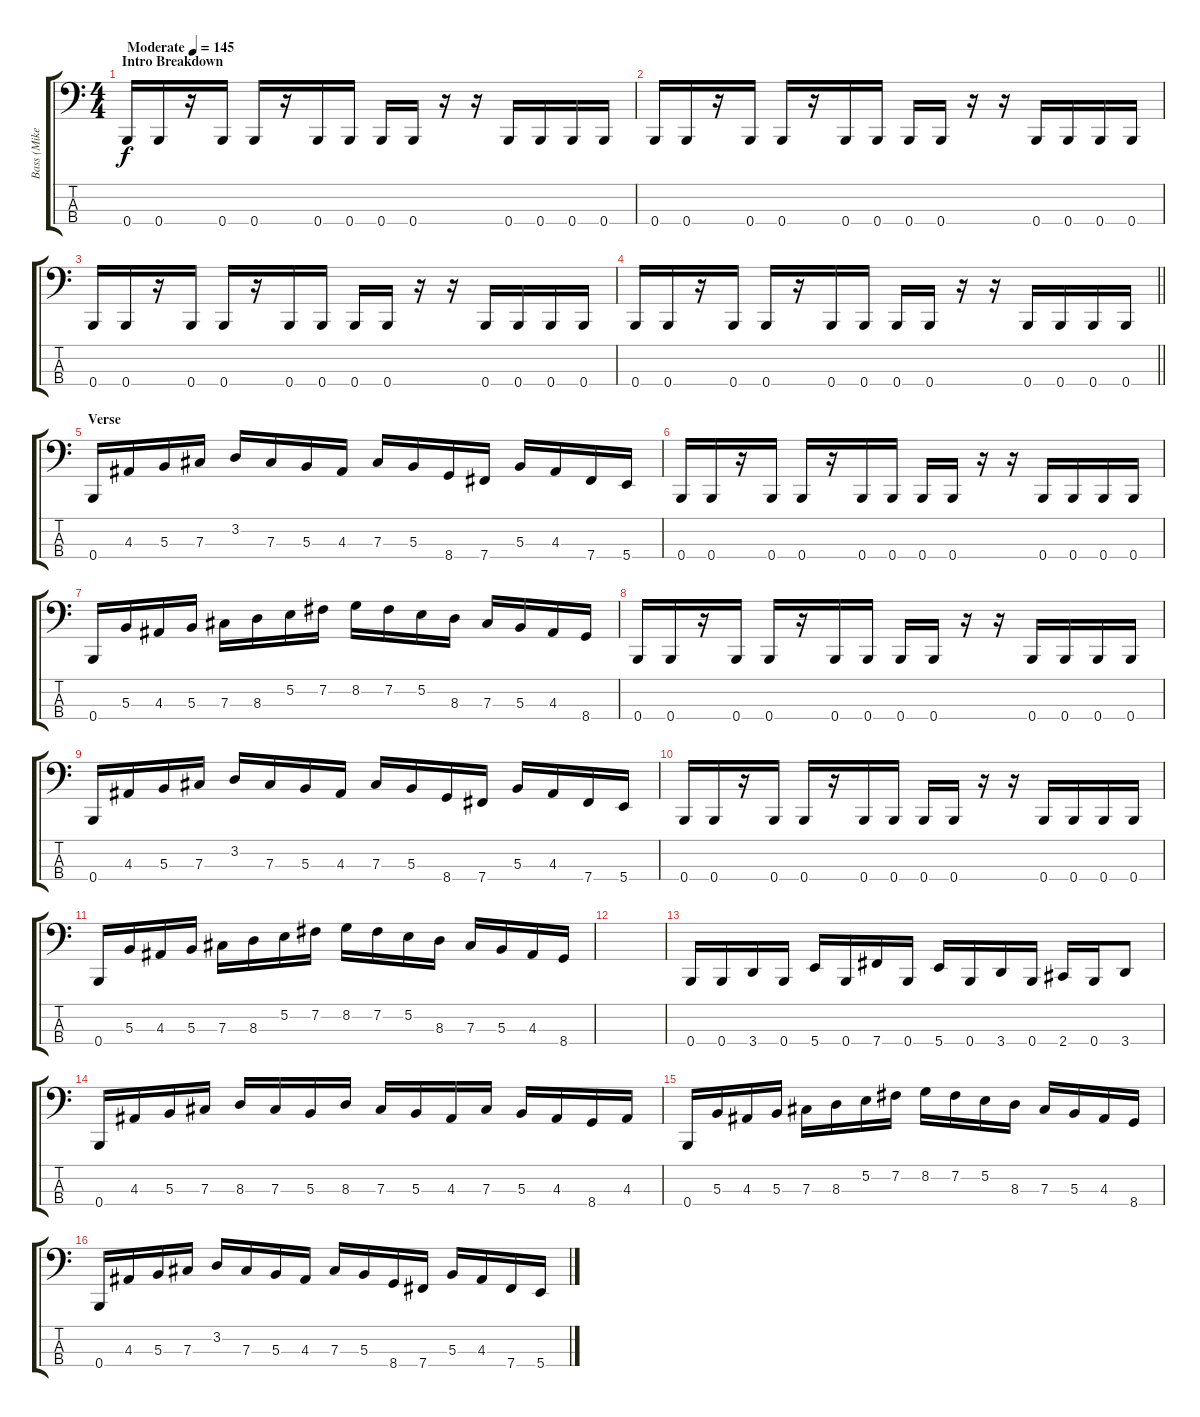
\track ("Bass (Mike Tiner)" "Bass (Mike") {instrument electricbassfinger}
\staff {score tabs}
\tuning (E2 B1 Gb1 B0) {hide}
\ts (4 4)
\section ("" "Intro Breakdown")
\tempo (145 "Moderate")
\clef f4
\ks c
0.4.16{dy f instrument electricbassfinger} 0.4.16 r.16 0.4.16 0.4.16 r.16 0.4.16 0.4.16 0.4.16 0.4.16 r.16 r.16 0.4.16 0.4.16 0.4.16 0.4.16 |
0.4.16 0.4.16 r.16 0.4.16 0.4.16 r.16 0.4.16 0.4.16 0.4.16 0.4.16 r.16 r.16 0.4.16 0.4.16 0.4.16 0.4.16 |
0.4.16 0.4.16 r.16 0.4.16 0.4.16 r.16 0.4.16 0.4.16 0.4.16 0.4.16 r.16 r.16 0.4.16 0.4.16 0.4.16 0.4.16 |
\barLineRight lightlight
0.4.16 0.4.16 r.16 0.4.16 0.4.16 r.16 0.4.16 0.4.16 0.4.16 0.4.16 r.16 r.16 0.4.16 0.4.16 0.4.16 0.4.16 |
\section ("" "Verse")
0.4.16 4.3.16 5.3.16 7.3.16 3.2.16 7.3.16 5.3.16 4.3.16 7.3.16 5.3.16 8.4.16 7.4.16 5.3.16 4.3.16 7.4.16 5.4.16 |
0.4.16 0.4.16 r.16 0.4.16 0.4.16 r.16 0.4.16 0.4.16 0.4.16 0.4.16 r.16 r.16 0.4.16 0.4.16 0.4.16 0.4.16 |
0.4.16 5.3.16 4.3.16 5.3.16 7.3.16 8.3.16 5.2.16 7.2.16 8.2.16 7.2.16 5.2.16 8.3.16 7.3.16 5.3.16 4.3.16 8.4.16 |
0.4.16 0.4.16 r.16 0.4.16 0.4.16 r.16 0.4.16 0.4.16 0.4.16 0.4.16 r.16 r.16 0.4.16 0.4.16 0.4.16 0.4.16 |
0.4.16 4.3.16 5.3.16 7.3.16 3.2.16 7.3.16 5.3.16 4.3.16 7.3.16 5.3.16 8.4.16 7.4.16 5.3.16 4.3.16 7.4.16 5.4.16 |
0.4.16 0.4.16 r.16 0.4.16 0.4.16 r.16 0.4.16 0.4.16 0.4.16 0.4.16 r.16 r.16 0.4.16 0.4.16 0.4.16 0.4.16 |
0.4.16 5.3.16 4.3.16 5.3.16 7.3.16 8.3.16 5.2.16 7.2.16 8.2.16 7.2.16 5.2.16 8.3.16 7.3.16 5.3.16 4.3.16 8.4.16 |
|
0.4.16 0.4.16 3.4.16 0.4.16 5.4.16 0.4.16 7.4.16 0.4.16 5.4.16 0.4.16 3.4.16 0.4.16 2.4.16 0.4.16 3.4.8 |
0.4.16 4.3.16 5.3.16 7.3.16 8.3.16 7.3.16 5.3.16 8.3.16 7.3.16 5.3.16 4.3.16 7.3.16 5.3.16 4.3.16 8.4.16 4.3.16 |
0.4.16 5.3.16 4.3.16 5.3.16 7.3.16 8.3.16 5.2.16 7.2.16 8.2.16 7.2.16 5.2.16 8.3.16 7.3.16 5.3.16 4.3.16 8.4.16 |
0.4.16 4.3.16 5.3.16 7.3.16 3.2.16 7.3.16 5.3.16 4.3.16 7.3.16 5.3.16 8.4.16 7.4.16 5.3.16 4.3.16 7.4.16 5.4.16
